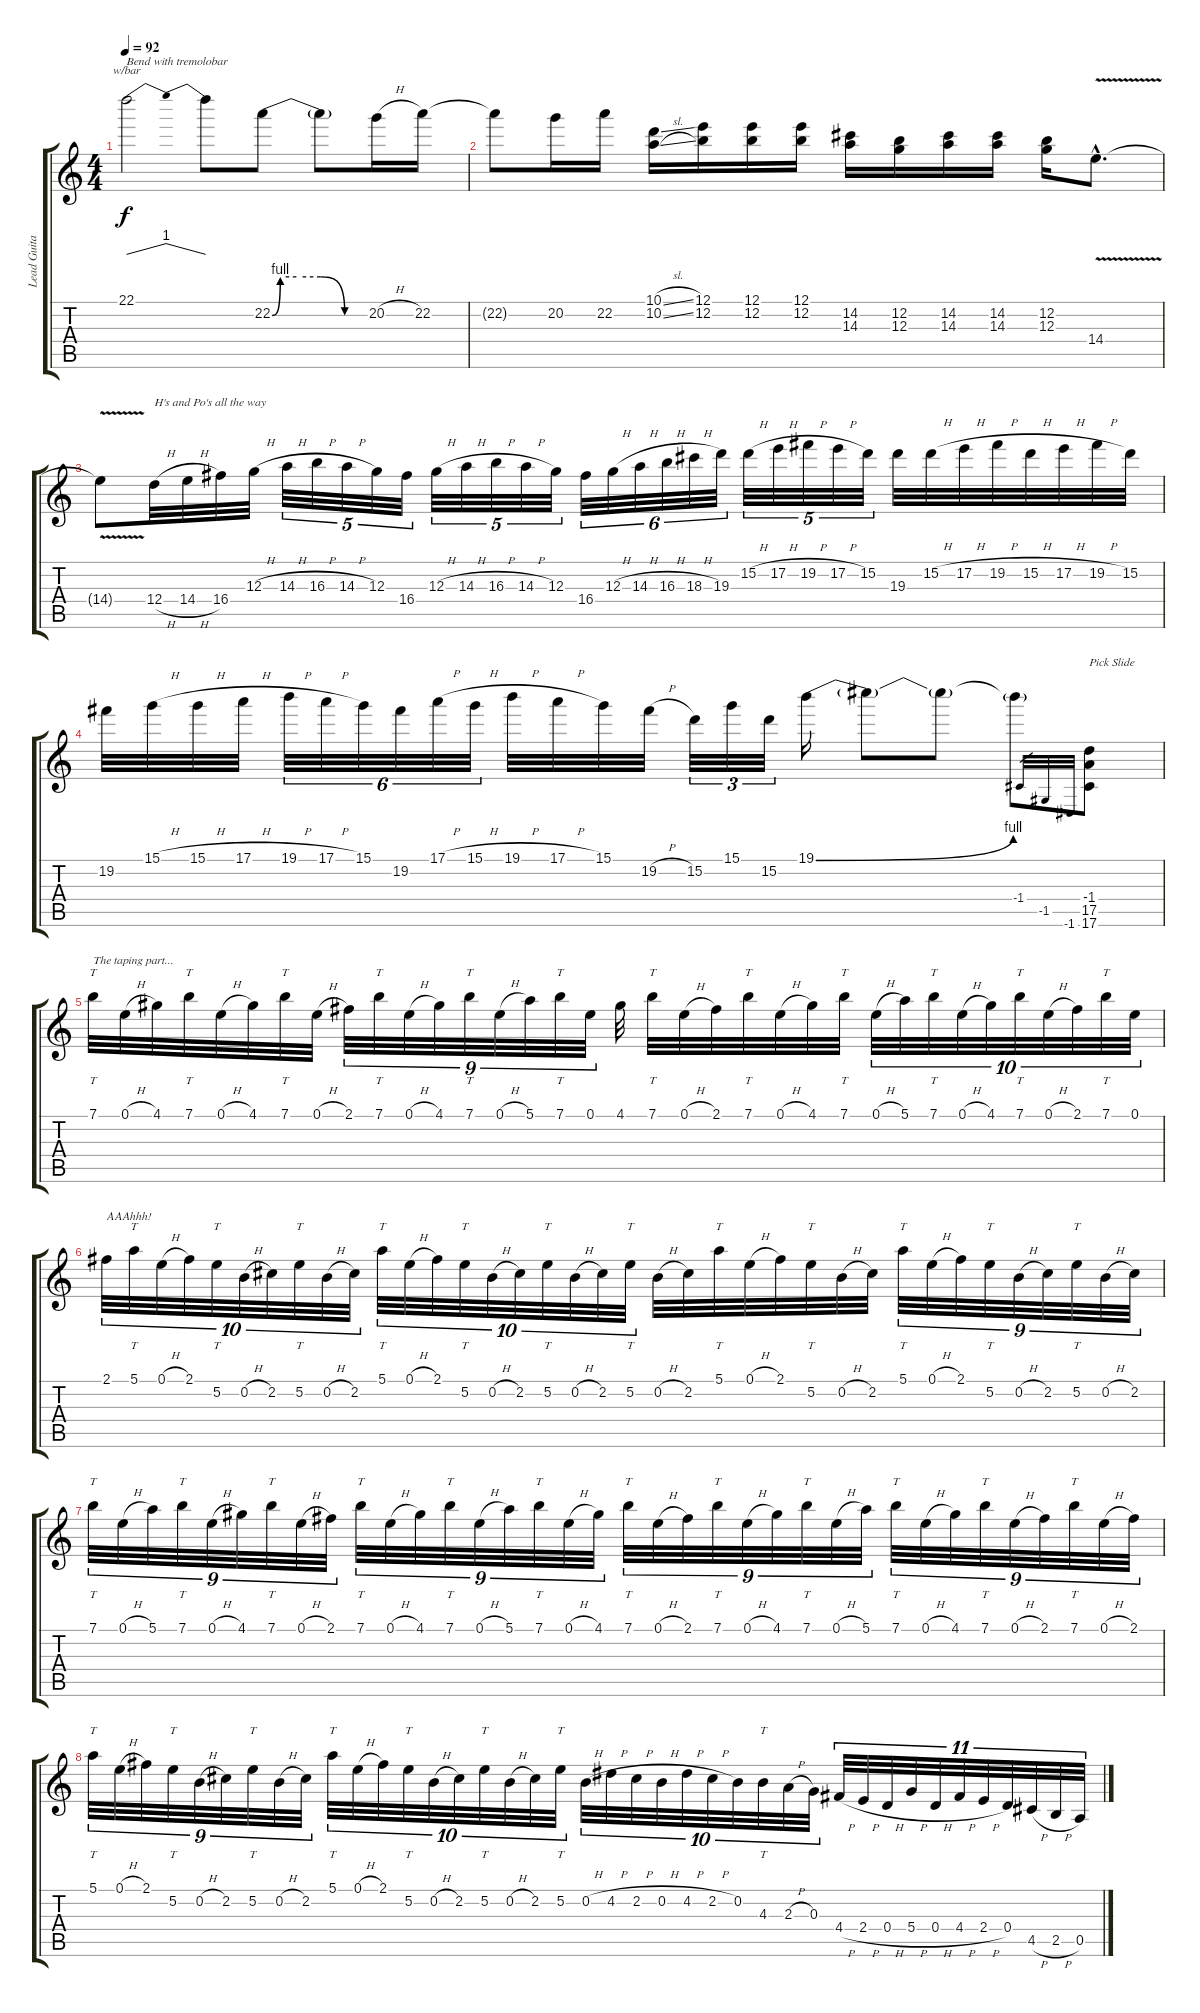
\track ("Lead Guitar" "Lead Guita") {instrument overdrivenguitar}
\staff {score tabs}
\tuning (E4 B3 G3 D3 A2 E2) {hide}
\ts (4 4)
\tempo 92
\clef g2
\ks c
22.1.2{tbe (dip default 0 0 45 4 55 4 60 0) txt "Bend with tremolobar" dy f} 22.1{t}.8 22.2{be (custom 0 0 5 4 15 4 30 4 45 0 60 0)}.8 22.2{t}.8 20.2{h}.16 22.2.16 |
22.2{t}.8 20.2.16 22.2.16 (10.1{sl} 10.2{sl}).16 (12.1 12.2).16 (12.1 12.2).16 (12.1 12.2).16 (14.2 14.3).16 (12.2 12.3).16 (14.2 14.3).16 (14.2 14.3).16 (12.2 12.3).16 14.4{v hac}.8{d} |
14.4{t}.8 12.4{h}.32{txt "H's and Po's all the way"} 14.4{h}.32 16.4.32 12.3{h}.32 14.3{h}.32{tu (5 4)} 16.3{h}.32{tu (5 4)} 14.3{h}.32{tu (5 4)} 12.3.32{tu (5 4)} 16.4.32{tu (5 4)} 12.3{h}.32{tu (5 4)} 14.3{h}.32{tu (5 4)} 16.3{h}.32{tu (5 4)} 14.3{h}.32{tu (5 4)} 12.3.32{tu (5 4)} 16.4.32{tu (6 4)} 12.3{h}.32{tu (6 4)} 14.3{h}.32{tu (6 4)} 16.3{h}.32{tu (6 4)} 18.3{h}.32{tu (6 4)} 19.3.32{tu (6 4)} 15.2{h}.32{tu (5 4)} 17.2{h}.32{tu (5 4)} 19.2{h}.32{tu (5 4)} 17.2{h}.32{tu (5 4)} 15.2.32{tu (5 4)} 19.3.32 15.2{h}.32 17.2{h}.32 19.2{h}.32 15.2{h}.32 17.2{h}.32 19.2{h}.32 15.2.32 |
19.2.32 15.1{h}.32 15.1{h}.32 17.1{h}.32 19.1{h}.32{tu (6 4)} 17.1{h}.32{tu (6 4)} 15.1.32{tu (6 4)} 19.2.32{tu (6 4)} 17.1{h}.32{tu (6 4)} 15.1{h}.32{tu (6 4)} 19.1{h}.32 17.1{h}.32 15.1.32 19.2{h}.32 15.2.32{tu (3 2)} 15.1.32{tu (3 2)} 15.2.32{tu (3 2)} 19.1{be (bend 0 0 60 4)}.16 19.1{t}.8 19.1{t}.8 19.1{t}.8 -1.4.32{gr} -1.5.32{gr} -1.6.32{gr} (-1.4 17.5 17.6).8{txt "Pick Slide"} |
7.1.32{tt txt "The taping part..."} 0.1{h}.32 4.1.32 7.1.32{tt} 0.1{h}.32 4.1.32 7.1.32{tt} 0.1{h}.32 2.1.32{tu (9 8)} 7.1.32{tt tu (9 8)} 0.1{h}.32{tu (9 8)} 4.1.32{tu (9 8)} 7.1.32{tt tu (9 8)} 0.1{h}.32{tu (9 8)} 5.1.32{tu (9 8)} 7.1.32{tt tu (9 8)} 0.1.32{tu (9 8)} 4.1.32 7.1.32{tt} 0.1{h}.32 2.1.32 7.1.32{tt} 0.1{h}.32 4.1.32 7.1.32{tt} 0.1{h}.32{tu (10 8)} 5.1.32{tu (10 8)} 7.1.32{tt tu (10 8)} 0.1{h}.32{tu (10 8)} 4.1.32{tu (10 8)} 7.1.32{tt tu (10 8)} 0.1{h}.32{tu (10 8)} 2.1.32{tu (10 8)} 7.1.32{tt tu (10 8)} 0.1.32{tu (10 8)} |
2.1.32{tu (10 8) txt "AAAhhh!"} 5.1.32{tt tu (10 8)} 0.1{h}.32{tu (10 8)} 2.1.32{tu (10 8)} 5.2.32{tt tu (10 8)} 0.2{h}.32{tu (10 8)} 2.2.32{tu (10 8)} 5.2.32{tt tu (10 8)} 0.2{h}.32{tu (10 8)} 2.2.32{tu (10 8)} 5.1.32{tt tu (10 8)} 0.1{h}.32{tu (10 8)} 2.1.32{tu (10 8)} 5.2.32{tt tu (10 8)} 0.2{h}.32{tu (10 8)} 2.2.32{tu (10 8)} 5.2.32{tt tu (10 8)} 0.2{h}.32{tu (10 8)} 2.2.32{tu (10 8)} 5.2.32{tt tu (10 8)} 0.2{h}.32 2.2.32 5.1.32{tt} 0.1{h}.32 2.1.32 5.2.32{tt} 0.2{h}.32 2.2.32 5.1.32{tt tu (9 8)} 0.1{h}.32{tu (9 8)} 2.1.32{tu (9 8)} 5.2.32{tt tu (9 8)} 0.2{h}.32{tu (9 8)} 2.2.32{tu (9 8)} 5.2.32{tt tu (9 8)} 0.2{h}.32{tu (9 8)} 2.2.32{tu (9 8)} |
7.1.32{tt tu (9 8)} 0.1{h}.32{tu (9 8)} 5.1.32{tu (9 8)} 7.1.32{tt tu (9 8)} 0.1{h}.32{tu (9 8)} 4.1.32{tu (9 8)} 7.1.32{tt tu (9 8)} 0.1{h}.32{tu (9 8)} 2.1.32{tu (9 8)} 7.1.32{tt tu (9 8)} 0.1{h}.32{tu (9 8)} 4.1.32{tu (9 8)} 7.1.32{tt tu (9 8)} 0.1{h}.32{tu (9 8)} 5.1.32{tu (9 8)} 7.1.32{tt tu (9 8)} 0.1{h}.32{tu (9 8)} 4.1.32{tu (9 8)} 7.1.32{tt tu (9 8)} 0.1{h}.32{tu (9 8)} 2.1.32{tu (9 8)} 7.1.32{tt tu (9 8)} 0.1{h}.32{tu (9 8)} 4.1.32{tu (9 8)} 7.1.32{tt tu (9 8)} 0.1{h}.32{tu (9 8)} 5.1.32{tu (9 8)} 7.1.32{tt tu (9 8)} 0.1{h}.32{tu (9 8)} 4.1.32{tu (9 8)} 7.1.32{tt tu (9 8)} 0.1{h}.32{tu (9 8)} 2.1.32{tu (9 8)} 7.1.32{tt tu (9 8)} 0.1{h}.32{tu (9 8)} 2.1.32{tu (9 8)} |
5.1.32{tt tu (9 8)} 0.1{h}.32{tu (9 8)} 2.1.32{tu (9 8)} 5.2.32{tt tu (9 8)} 0.2{h}.32{tu (9 8)} 2.2.32{tu (9 8)} 5.2.32{tt tu (9 8)} 0.2{h}.32{tu (9 8)} 2.2.32{tu (9 8)} 5.1.32{tt tu (10 8)} 0.1{h}.32{tu (10 8)} 2.1.32{tu (10 8)} 5.2.32{tt tu (10 8)} 0.2{h}.32{tu (10 8)} 2.2.32{tu (10 8)} 5.2.32{tt tu (10 8)} 0.2{h}.32{tu (10 8)} 2.2.32{tu (10 8)} 5.2.32{tt tu (10 8)} 0.2{h}.32{tu (10 8)} 4.2{h}.32{tu (10 8)} 2.2{h}.32{tu (10 8)} 0.2{h}.32{tu (10 8)} 4.2{h}.32{tu (10 8)} 2.2{h}.32{tu (10 8)} 0.2.32{tu (10 8)} 4.3.32{tt tu (10 8)} 2.3{h}.32{tu (10 8)} 0.3.32{tu (10 8)} 4.4{h}.32{tu (11 8)} 2.4{h}.32{tu (11 8)} 0.4{h}.32{tu (11 8)} 5.4{h}.32{tu (11 8)} 0.4{h}.32{tu (11 8)} 4.4{h}.32{tu (11 8)} 2.4{h}.32{tu (11 8)} 0.4.32{tu (11 8)} 4.5{h}.32{tu (11 8)} 2.5{h}.32{tu (11 8)} 0.5.32{tu (11 8)}
